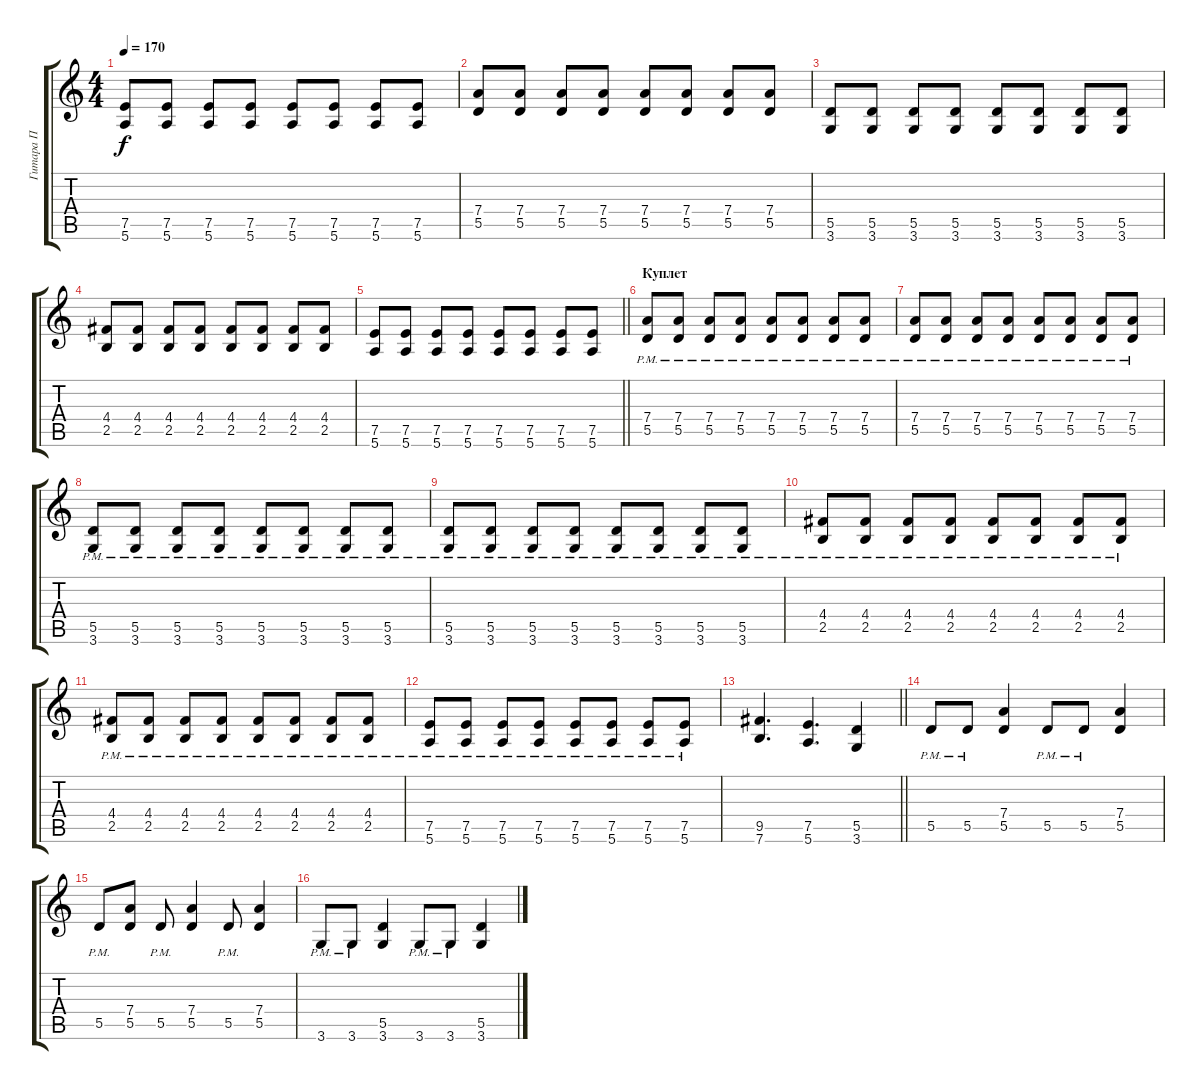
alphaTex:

\track ("Гитара П" "Гитара П") {instrument overdrivenguitar}
\staff {score tabs}
\tuning (E4 B3 G3 D3 A2 E2) {hide}
\ts (4 4)
\tempo 170
\clef g2
\ks c
(7.5 5.6).8{dy f} (7.5 5.6).8 (7.5 5.6).8 (7.5 5.6).8 (7.5 5.6).8 (7.5 5.6).8 (7.5 5.6).8 (7.5 5.6).8 |
(7.4 5.5).8 (7.4 5.5).8 (7.4 5.5).8 (7.4 5.5).8 (7.4 5.5).8 (7.4 5.5).8 (7.4 5.5).8 (7.4 5.5).8 |
(5.5 3.6).8 (5.5 3.6).8 (5.5 3.6).8 (5.5 3.6).8 (5.5 3.6).8 (5.5 3.6).8 (5.5 3.6).8 (5.5 3.6).8 |
(4.4 2.5).8 (4.4 2.5).8 (4.4 2.5).8 (4.4 2.5).8 (4.4 2.5).8 (4.4 2.5).8 (4.4 2.5).8 (4.4 2.5).8 |
\barLineRight lightlight
(7.5 5.6).8 (7.5 5.6).8 (7.5 5.6).8 (7.5 5.6).8 (7.5 5.6).8 (7.5 5.6).8 (7.5 5.6).8 (7.5 5.6).8 |
\section ("" "Куплет")
(7.4{pm} 5.5{pm}).8 (7.4{pm} 5.5{pm}).8 (7.4{pm} 5.5{pm}).8 (7.4{pm} 5.5{pm}).8 (7.4{pm} 5.5{pm}).8 (7.4{pm} 5.5{pm}).8 (7.4{pm} 5.5{pm}).8 (7.4{pm} 5.5{pm}).8 |
(7.4{pm} 5.5{pm}).8 (7.4{pm} 5.5{pm}).8 (7.4{pm} 5.5{pm}).8 (7.4{pm} 5.5{pm}).8 (7.4{pm} 5.5{pm}).8 (7.4{pm} 5.5{pm}).8 (7.4{pm} 5.5{pm}).8 (7.4{pm} 5.5{pm}).8 |
(5.5{pm} 3.6{pm}).8 (5.5{pm} 3.6{pm}).8 (5.5{pm} 3.6{pm}).8 (5.5{pm} 3.6{pm}).8 (5.5{pm} 3.6{pm}).8 (5.5{pm} 3.6{pm}).8 (5.5{pm} 3.6{pm}).8 (5.5{pm} 3.6{pm}).8 |
(5.5{pm} 3.6{pm}).8 (5.5{pm} 3.6{pm}).8 (5.5{pm} 3.6{pm}).8 (5.5{pm} 3.6{pm}).8 (5.5{pm} 3.6{pm}).8 (5.5{pm} 3.6{pm}).8 (5.5{pm} 3.6{pm}).8 (5.5{pm} 3.6{pm}).8 |
(4.4{pm} 2.5{pm}).8 (4.4{pm} 2.5{pm}).8 (4.4{pm} 2.5{pm}).8 (4.4{pm} 2.5{pm}).8 (4.4{pm} 2.5{pm}).8 (4.4{pm} 2.5{pm}).8 (4.4{pm} 2.5{pm}).8 (4.4{pm} 2.5{pm}).8 |
(4.4{pm} 2.5{pm}).8 (4.4{pm} 2.5{pm}).8 (4.4{pm} 2.5{pm}).8 (4.4{pm} 2.5{pm}).8 (4.4{pm} 2.5{pm}).8 (4.4{pm} 2.5{pm}).8 (4.4{pm} 2.5{pm}).8 (4.4{pm} 2.5{pm}).8 |
(7.5{pm} 5.6{pm}).8 (7.5{pm} 5.6{pm}).8 (7.5{pm} 5.6{pm}).8 (7.5{pm} 5.6{pm}).8 (7.5{pm} 5.6{pm}).8 (7.5{pm} 5.6{pm}).8 (7.5{pm} 5.6{pm}).8 (7.5{pm} 5.6{pm}).8 |
\barLineRight lightlight
(9.5 7.6).4{d} (7.5 5.6).4{d} (5.5 3.6).4 |
\section ("" " ")
5.5{pm}.8 5.5{pm}.8 (7.4 5.5).4 5.5{pm}.8 5.5{pm}.8 (7.4 5.5).4 |
5.5{pm}.8 (7.4 5.5).8 5.5{pm}.8 (7.4 5.5).4 5.5{pm}.8 (7.4 5.5).4 |
3.6{pm}.8 3.6{pm}.8 (5.5 3.6).4 3.6{pm}.8 3.6{pm}.8 (5.5 3.6).4
